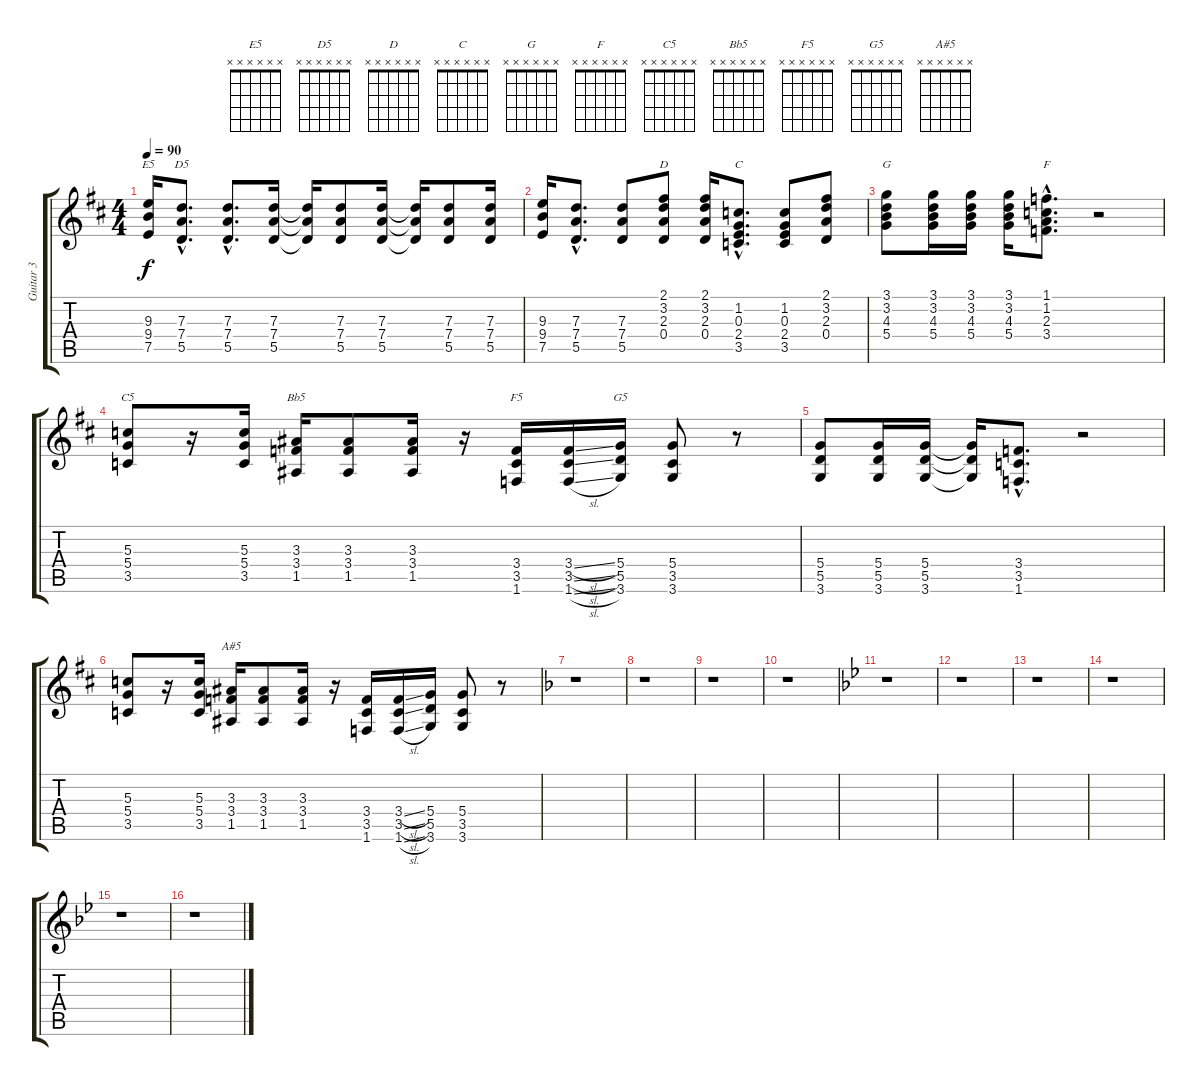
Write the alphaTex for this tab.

\track ("Guitar 3" "Guitar 3") {instrument overdrivenguitar}
\staff {score tabs}
\tuning (E4 B3 G3 D3 A2 E2) {hide}
\chord ("E5" x x x x x x)
\chord ("D5" x x x x x x)
\chord ("D" x x x x x x)
\chord ("C" x x x x x x)
\chord ("G" x x x x x x)
\chord ("F" x x x x x x)
\chord ("C5" x x x x x x)
\chord ("Bb5" x x x x x x)
\chord ("F5" x x x x x x)
\chord ("G5" x x x x x x)
\chord ("A#5" x x x x x x)
\ts (4 4)
\tempo 90
\clef g2
\ks d
(9.3 9.4 7.5).16{ch "E5" dy f} (7.3{hac} 7.4{hac} 5.5{hac}).8{d ch "D5"} (7.3{hac} 7.4{hac} 5.5{hac}).8{d} (7.3 7.4 5.5).16 (7.3{t} 7.4{t} 5.5{t}).16 (7.3 7.4 5.5).8 (7.3 7.4 5.5).16 (7.3{t} 7.4{t} 5.5{t}).16 (7.3 7.4 5.5).8 (7.3 7.4 5.5).16 |
(9.3 9.4 7.5).16 (7.3{hac} 7.4{hac} 5.5{hac}).8{d} (7.3 7.4 5.5).8 (2.1 3.2 2.3 0.4).8{ch "D"} (2.1 3.2 2.3 0.4).16 (1.2{hac} 0.3{hac} 2.4{hac} 3.5{hac}).8{d ch "C"} (1.2 0.3 2.4 3.5).8 (2.1 3.2 2.3 0.4).8 |
(3.1 3.2 4.3 5.4).8{ch "G"} (3.1 3.2 4.3 5.4).16 (3.1 3.2 4.3 5.4).16 (3.1 3.2 4.3 5.4).16 (1.1{hac} 1.2{hac} 2.3{hac} 3.4{hac}).8{d ch "F"} r.2 |
(5.3 5.4 3.5).8{ch "C5"} r.16 (5.3 5.4 3.5).16 (3.3 3.4 1.5).16{ch "Bb5"} (3.3 3.4 1.5).8 (3.3 3.4 1.5).16 r.16 (3.4 3.5 1.6).16{ch "F5"} (3.4{sl} 3.5{sl} 1.6{sl}).16 (5.4 5.5 3.6).16{ch "G5"} (5.4 3.5 3.6).8 r.8 |
(5.4 5.5 3.6).8 (5.4 5.5 3.6).16 (5.4 5.5 3.6).16 (5.4{t} 5.5{t} 3.6{t}).16 (3.4{hac} 3.5{hac} 1.6{hac}).8{d} r.2 |
(5.3 5.4 3.5).8 r.16 (5.3 5.4 3.5).16 (3.3 3.4 1.5).16{ch "A#5"} (3.3 3.4 1.5).8 (3.3 3.4 1.5).16 r.16 (3.4 3.5 1.6).16 (3.4{sl} 3.5{sl} 1.6{sl}).16 (5.4 5.5 3.6).16 (5.4 3.5 3.6).8 r.8 |
\ks f
r.1 |
r.1 |
r.1 |
r.1 |
\ks bb
r.1 |
r.1 |
r.1 |
r.1 |
r.1 |
r.1
